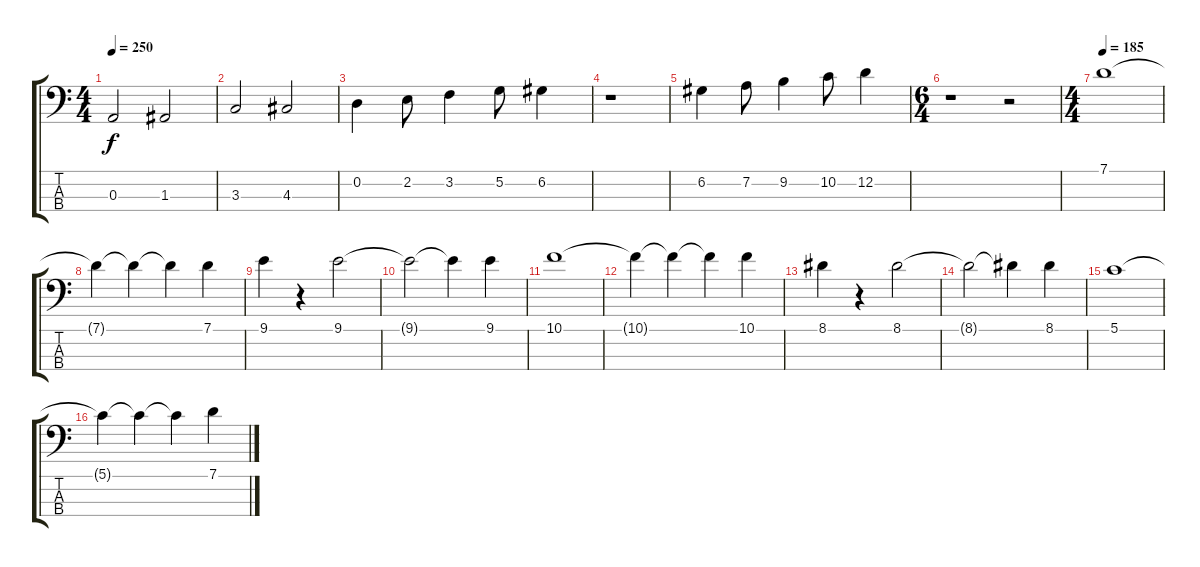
\track "" {instrument electricbassfinger}
\staff {score tabs}
\tuning (G2 D2 A1 E1) {hide}
\ts (4 4)
\tempo 250
\clef f4
\ks c
0.3.2{dy f} 1.3.2 |
3.3.2 4.3.2 |
0.2.4 2.2.8 3.2.4 5.2.8 6.2.4 |
r.1 |
6.2.4 7.2.8 9.2.4 10.2.8 12.2.4 |
\ts (6 4)
r.1 r.2 |
\ts (4 4)
\tempo 185
7.1.1 |
7.1{t}.4 7.1{t}.4 7.1{t}.4 7.1.4 |
9.1.4 r.4 9.1.2 |
9.1{t}.2 9.1{t}.4 9.1.4 |
10.1.1 |
10.1{t}.4 10.1{t}.4 10.1{t}.4 10.1.4 |
8.1.4 r.4 8.1.2 |
8.1{t}.2 8.1{t}.4 8.1.4 |
5.1.1 |
5.1{t}.4 5.1{t}.4 5.1{t}.4 7.1.4
